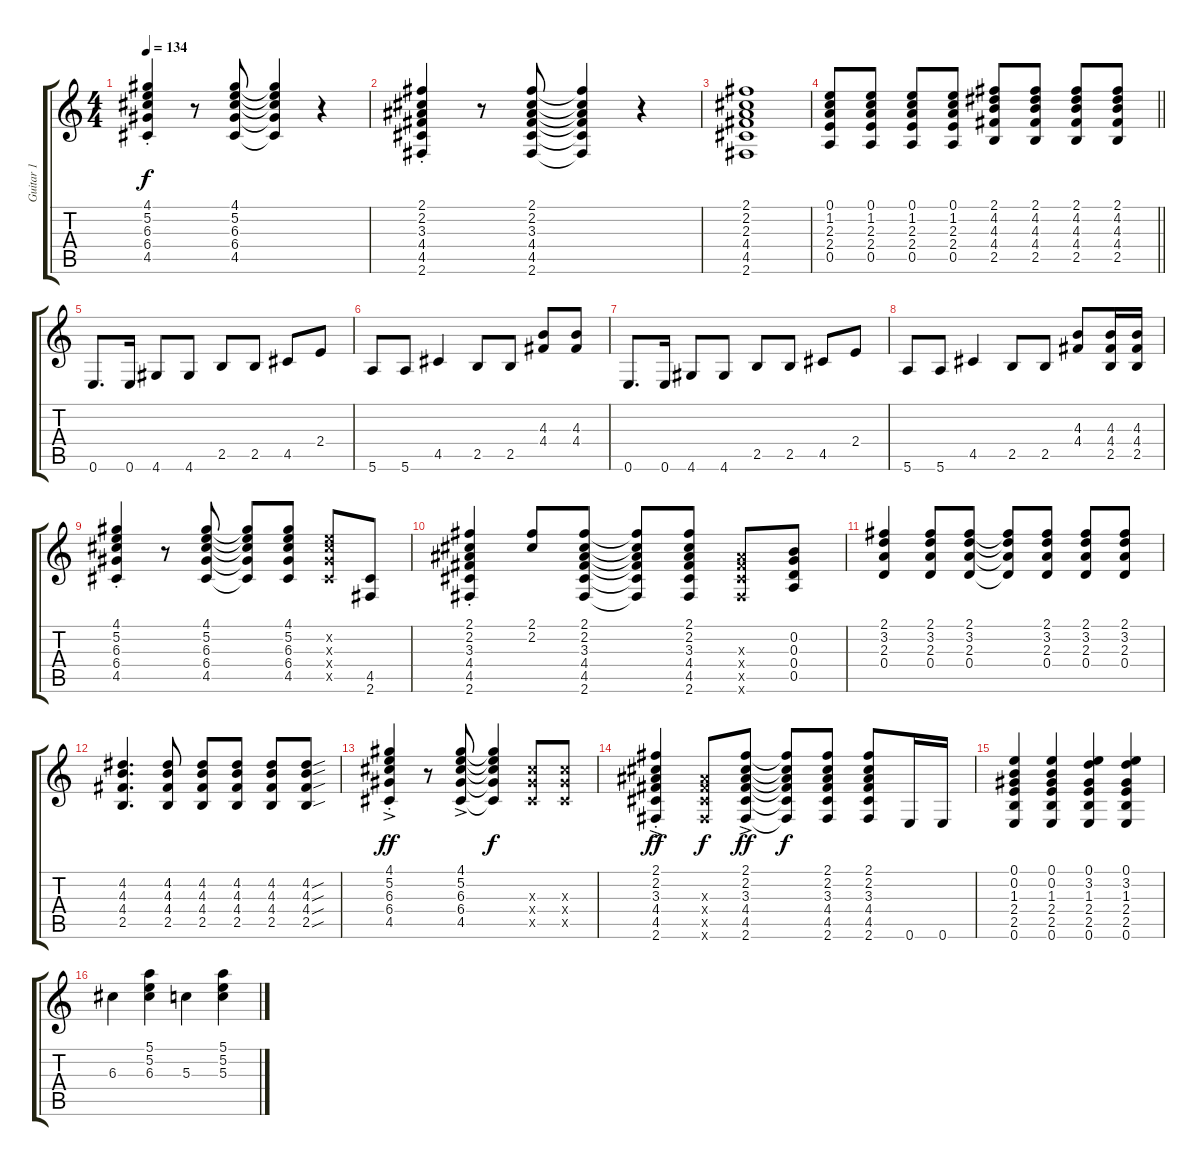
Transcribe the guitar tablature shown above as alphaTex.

\track ("Guitar 1" "Guitar 1") {instrument electricguitarjazz}
\staff {score tabs}
\tuning (E4 B3 G3 D3 A2 E2) {hide}
\ts (4 4)
\tempo 134
\clef g2
\ks c
(4.1{st} 5.2{st} 6.3{st} 6.4{st} 4.5{st}).4{dy f} r.8 (4.1 5.2 6.3 6.4 4.5).8 (4.1{t} 5.2{t} 6.3{t} 6.4{t} 4.5{t}).4 r.4 |
(2.1{st} 2.2{st} 3.3{st} 4.4{st} 4.5{st} 2.6{st}).4 r.8 (2.1 2.2 3.3 4.4 4.5 2.6).8 (2.1{t} 2.2{t} 3.3{t} 4.4{t} 4.5{t} 2.6{t}).4 r.4 |
(2.1 2.2 2.3 4.4 4.5 2.6).1 |
\barLineRight lightlight
(0.1 1.2 2.3 2.4 0.5).8 (0.1 1.2 2.3 2.4 0.5).8 (0.1 1.2 2.3 2.4 0.5).8 (0.1 1.2 2.3 2.4 0.5).8 (2.1 4.2 4.3 4.4 2.5).8 (2.1 4.2 4.3 4.4 2.5).8 (2.1 4.2 4.3 4.4 2.5).8 (2.1 4.2 4.3 4.4 2.5).8 |
0.6.8{d} 0.6.16 4.6.8 4.6.8 2.5.8 2.5.8 4.5.8 2.4.8 |
5.6.8 5.6.8 4.5.4 2.5.8 2.5.8 (4.3 4.4).8 (4.3 4.4).8 |
0.6.8{d} 0.6.16 4.6.8 4.6.8 2.5.8 2.5.8 4.5.8 2.4.8 |
5.6.8 5.6.8 4.5.4 2.5.8 2.5.8 (4.3 4.4).8 (4.3 4.4 2.5).16 (4.3 4.4 2.5).16 |
(4.1{st} 5.2{st} 6.3{st} 6.4{st} 4.5{st}).4 r.8 (4.1 5.2 6.3 6.4 4.5).8 (4.1{t} 5.2{t} 6.3{t} 6.4{t} 4.5{t}).8 (4.1 5.2 6.3 6.4 4.5).8 (5.2{x} 6.3{x} 6.4{x} 4.5{x}).8 (4.5 2.6).8 |
(2.1{st} 2.2{st} 3.3{st} 4.4{st} 4.5{st} 2.6{st}).4 (2.1 2.2).8 (2.1 2.2 3.3 4.4 4.5 2.6).8 (2.1{t} 2.2{t} 3.3{t} 4.4{t} 4.5{t} 2.6{t}).8 (2.1 2.2 3.3 4.4 4.5 2.6).8 (3.3{x} 4.4{x} 4.5{x} 2.6{x}).8 (0.2 0.3 0.4 0.5).8 |
(2.1 3.2 2.3 0.4).4 (2.1 3.2 2.3 0.4).8 (2.1 3.2 2.3 0.4).8 (2.1{t} 3.2{t} 2.3{t} 0.4{t}).8 (2.1 3.2 2.3 0.4).8 (2.1 3.2 2.3 0.4).8 (2.1 3.2 2.3 0.4).8 |
(4.2 4.3 4.4 2.5).4{d} (4.2 4.3 4.4 2.5).8 (4.2 4.3 4.4 2.5).8 (4.2 4.3 4.4 2.5).8 (4.2 4.3 4.4 2.5).8 (4.2{sou} 4.3{sou} 4.4{sou} 2.5{sou}).8 |
(4.1{ac st} 5.2{ac st} 6.3{ac st} 6.4{ac st} 4.5{ac st}).4{dy ff} r.8 (4.1{ac} 5.2{ac} 6.3{ac} 6.4{ac} 4.5{ac}).8 (4.1{t} 5.2{t} 6.3{t} 6.4{t} 4.5{t}).4{dy f} (6.3{x} 6.4{x} 4.5{x}).8 (6.3{x} 6.4{x} 4.5{x}).8 |
(2.1{ac st} 2.2{ac st} 3.3{ac st} 4.4{ac st} 4.5{ac st} 2.6{ac st}).4{dy ff} (3.3{x} 4.4{x} 4.5{x} 2.6{x}).8{dy f} (2.1{ac} 2.2{ac} 3.3{ac} 4.4{ac} 4.5{ac} 2.6{ac}).8{dy ff} (2.1{t} 2.2{t} 3.3{t} 4.4{t} 4.5{t} 2.6{t}).8{dy f} (2.1 2.2 3.3 4.4 4.5 2.6).8 (2.1 2.2 3.3 4.4 4.5 2.6).8 0.6.16 0.6.16 |
(0.1 0.2 1.3 2.4 2.5 0.6).4 (0.1 0.2 1.3 2.4 2.5 0.6).4 (0.1 3.2 1.3 2.4 2.5 0.6).4 (0.1 3.2 1.3 2.4 2.5 0.6).4 |
6.3.4 (5.1 5.2 6.3).4 5.3.4 (5.1 5.2 5.3).4
